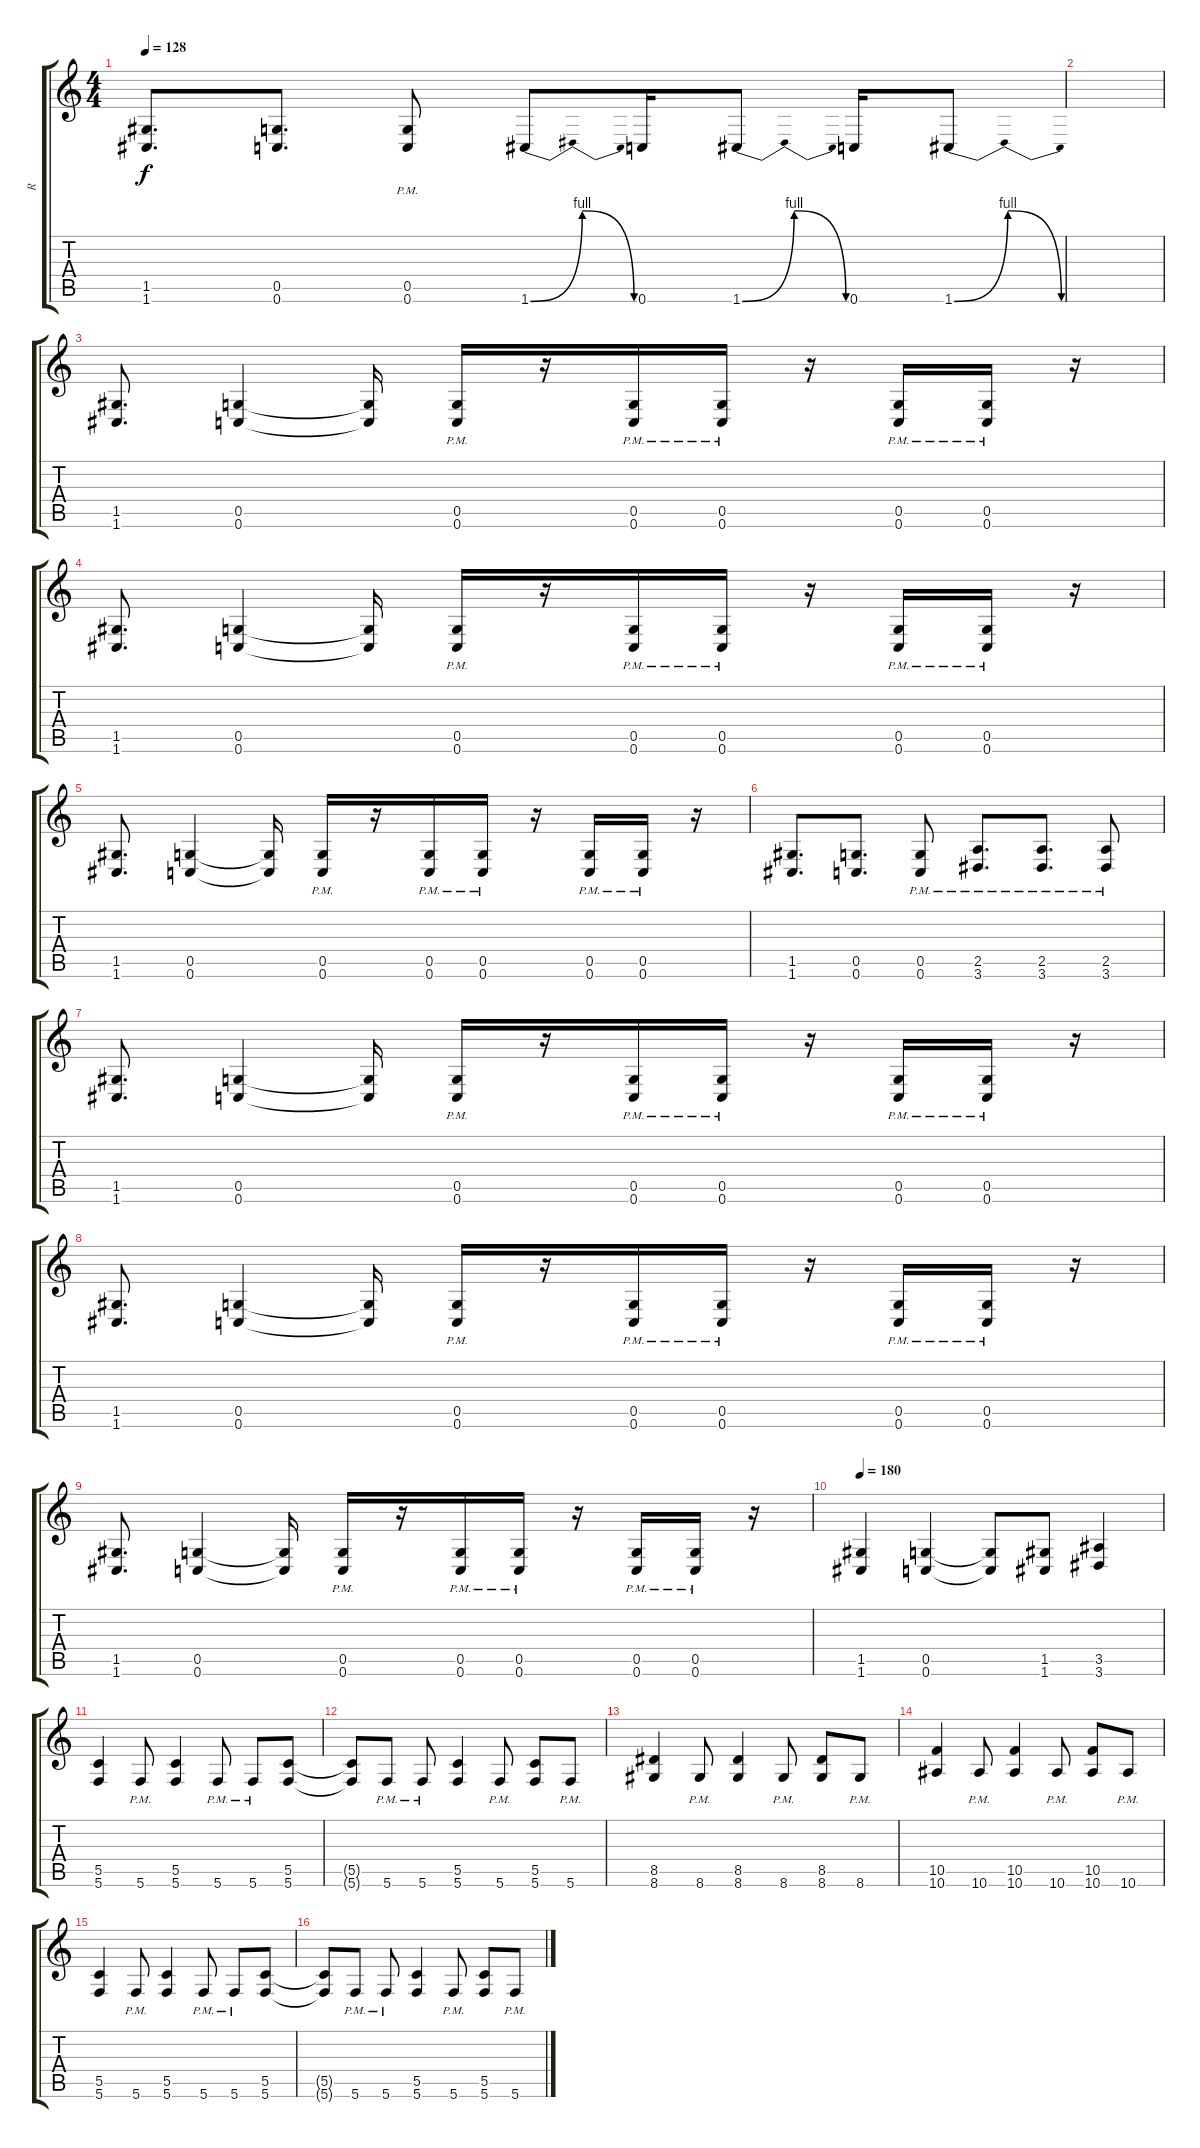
\track ("R" "R") {instrument distortionguitar}
\staff {score tabs}
\tuning (D4 A3 F3 C3 G2 C2) {hide}
\ts (4 4)
\tempo 128
\clef g2
\ks c
(1.5 1.6).8{d dy f} (0.5 0.6).8{d} (0.5{pm} 0.6{pm}).8 1.6{be (bendrelease 0 0 15 4 45 4 60 0)}.8 0.6.16 1.6{be (bendrelease 0 0 15 4 45 4 60 0)}.8 0.6.16 1.6{be (bendrelease 0 0 15 4 45 4 60 0)}.8 |
|
(1.5 1.6).8{d} (0.5 0.6).4 (0.5{t} 0.6{t}).16 (0.5{pm} 0.6{pm}).16 r.16 (0.5{pm} 0.6{pm}).16 (0.5{pm} 0.6{pm}).16 r.16 (0.5{pm} 0.6{pm}).16 (0.5{pm} 0.6{pm}).16 r.16 |
(1.5 1.6).8{d} (0.5 0.6).4 (0.5{t} 0.6{t}).16 (0.5{pm} 0.6{pm}).16 r.16 (0.5{pm} 0.6{pm}).16 (0.5{pm} 0.6{pm}).16 r.16 (0.5{pm} 0.6{pm}).16 (0.5{pm} 0.6{pm}).16 r.16 |
(1.5 1.6).8{d} (0.5 0.6).4 (0.5{t} 0.6{t}).16 (0.5{pm} 0.6{pm}).16 r.16 (0.5{pm} 0.6{pm}).16 (0.5{pm} 0.6{pm}).16 r.16 (0.5{pm} 0.6{pm}).16 (0.5{pm} 0.6{pm}).16 r.16 |
(1.5 1.6).8{d} (0.5 0.6).8{d} (0.5{pm} 0.6{pm}).8 (2.5{pm} 3.6{pm}).8{d} (2.5{pm} 3.6{pm}).8{d} (2.5{pm} 3.6{pm}).8 |
(1.5 1.6).8{d} (0.5 0.6).4 (0.5{t} 0.6{t}).16 (0.5{pm} 0.6{pm}).16 r.16 (0.5{pm} 0.6{pm}).16 (0.5{pm} 0.6{pm}).16 r.16 (0.5{pm} 0.6{pm}).16 (0.5{pm} 0.6{pm}).16 r.16 |
(1.5 1.6).8{d} (0.5 0.6).4 (0.5{t} 0.6{t}).16 (0.5{pm} 0.6{pm}).16 r.16 (0.5{pm} 0.6{pm}).16 (0.5{pm} 0.6{pm}).16 r.16 (0.5{pm} 0.6{pm}).16 (0.5{pm} 0.6{pm}).16 r.16 |
(1.5 1.6).8{d} (0.5 0.6).4 (0.5{t} 0.6{t}).16 (0.5{pm} 0.6{pm}).16 r.16 (0.5{pm} 0.6{pm}).16 (0.5{pm} 0.6{pm}).16 r.16 (0.5{pm} 0.6{pm}).16 (0.5{pm} 0.6{pm}).16 r.16 |
\tempo 180
(1.5 1.6).4 (0.5 0.6).4 (0.5{t} 0.6{t}).8 (1.5 1.6).8 (3.5 3.6).4 |
(5.5 5.6).4 5.6{pm}.8 (5.5 5.6).4 5.6{pm}.8 5.6{pm}.8 (5.5 5.6).8 |
(5.5{t} 5.6{t}).8 5.6{pm}.8 5.6{pm}.8 (5.5 5.6).4 5.6{pm}.8 (5.5 5.6).8 5.6{pm}.8 |
(8.5 8.6).4 8.6{pm}.8 (8.5 8.6).4 8.6{pm}.8 (8.5 8.6).8 8.6{pm}.8 |
(10.5 10.6).4 10.6{pm}.8 (10.5 10.6).4 10.6{pm}.8 (10.5 10.6).8 10.6{pm}.8 |
(5.5 5.6).4 5.6{pm}.8 (5.5 5.6).4 5.6{pm}.8 5.6{pm}.8 (5.5 5.6).8 |
(5.5{t} 5.6{t}).8 5.6{pm}.8 5.6{pm}.8 (5.5 5.6).4 5.6{pm}.8 (5.5 5.6).8 5.6{pm}.8
